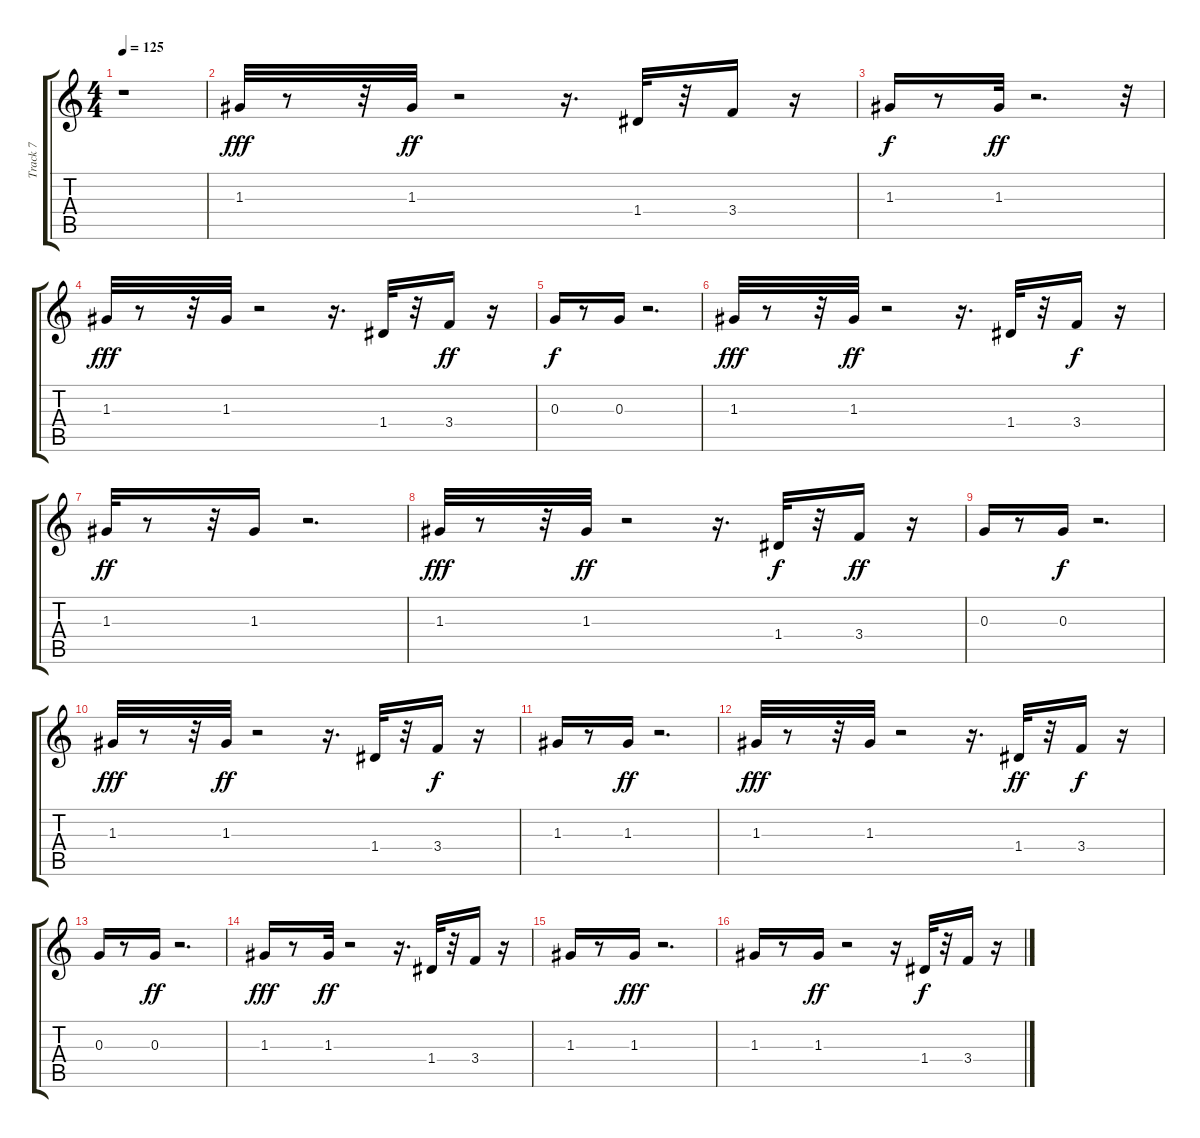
\track ("Track 7" "Track 7") {instrument electricguitarmuted}
\staff {score tabs}
\tuning (E4 B3 G3 D3 A2 E2) {hide}
\ts (4 4)
\tempo 125
\clef g2
\ks c
r.1{dy f} |
1.3.32{dy fff} r.8 r.32 1.3.32{dy ff} r.2 r.16{d} 1.4.32 r.32 3.4.16 r.16 |
1.3.16{dy f} r.8 1.3.32{dy ff} r.2{d} r.32 |
1.3.32{dy fff} r.8 r.32 1.3.32 r.2 r.16{d} 1.4.32 r.32 3.4.16{dy ff} r.16 |
0.3.16{dy f} r.8 0.3.16 r.2{d} |
1.3.32{dy fff} r.8 r.32 1.3.32{dy ff} r.2 r.16{d} 1.4.32 r.32 3.4.16{dy f} r.16 |
1.3.32{dy ff} r.8 r.32 1.3.16 r.2{d} |
1.3.32{dy fff} r.8 r.32 1.3.32{dy ff} r.2 r.16{d} 1.4.32{dy f} r.32 3.4.16{dy ff} r.16 |
0.3.16 r.8 0.3.16{dy f} r.2{d} |
1.3.32{dy fff} r.8 r.32 1.3.32{dy ff} r.2 r.16{d} 1.4.32 r.32 3.4.16{dy f} r.16 |
1.3.16 r.8 1.3.16{dy ff} r.2{d} |
1.3.32{dy fff} r.8 r.32 1.3.32 r.2 r.16{d} 1.4.32{dy ff} r.32 3.4.16{dy f} r.16 |
0.3.16 r.8 0.3.16{dy ff} r.2{d} |
1.3.16{dy fff} r.8 1.3.32{dy ff} r.2 r.16{d} 1.4.32 r.32 3.4.16 r.16 |
1.3.16 r.8 1.3.16{dy fff} r.2{d} |
1.3.16 r.8 1.3.16{dy ff} r.2 r.16 1.4.32{dy f} r.32 3.4.16 r.16
